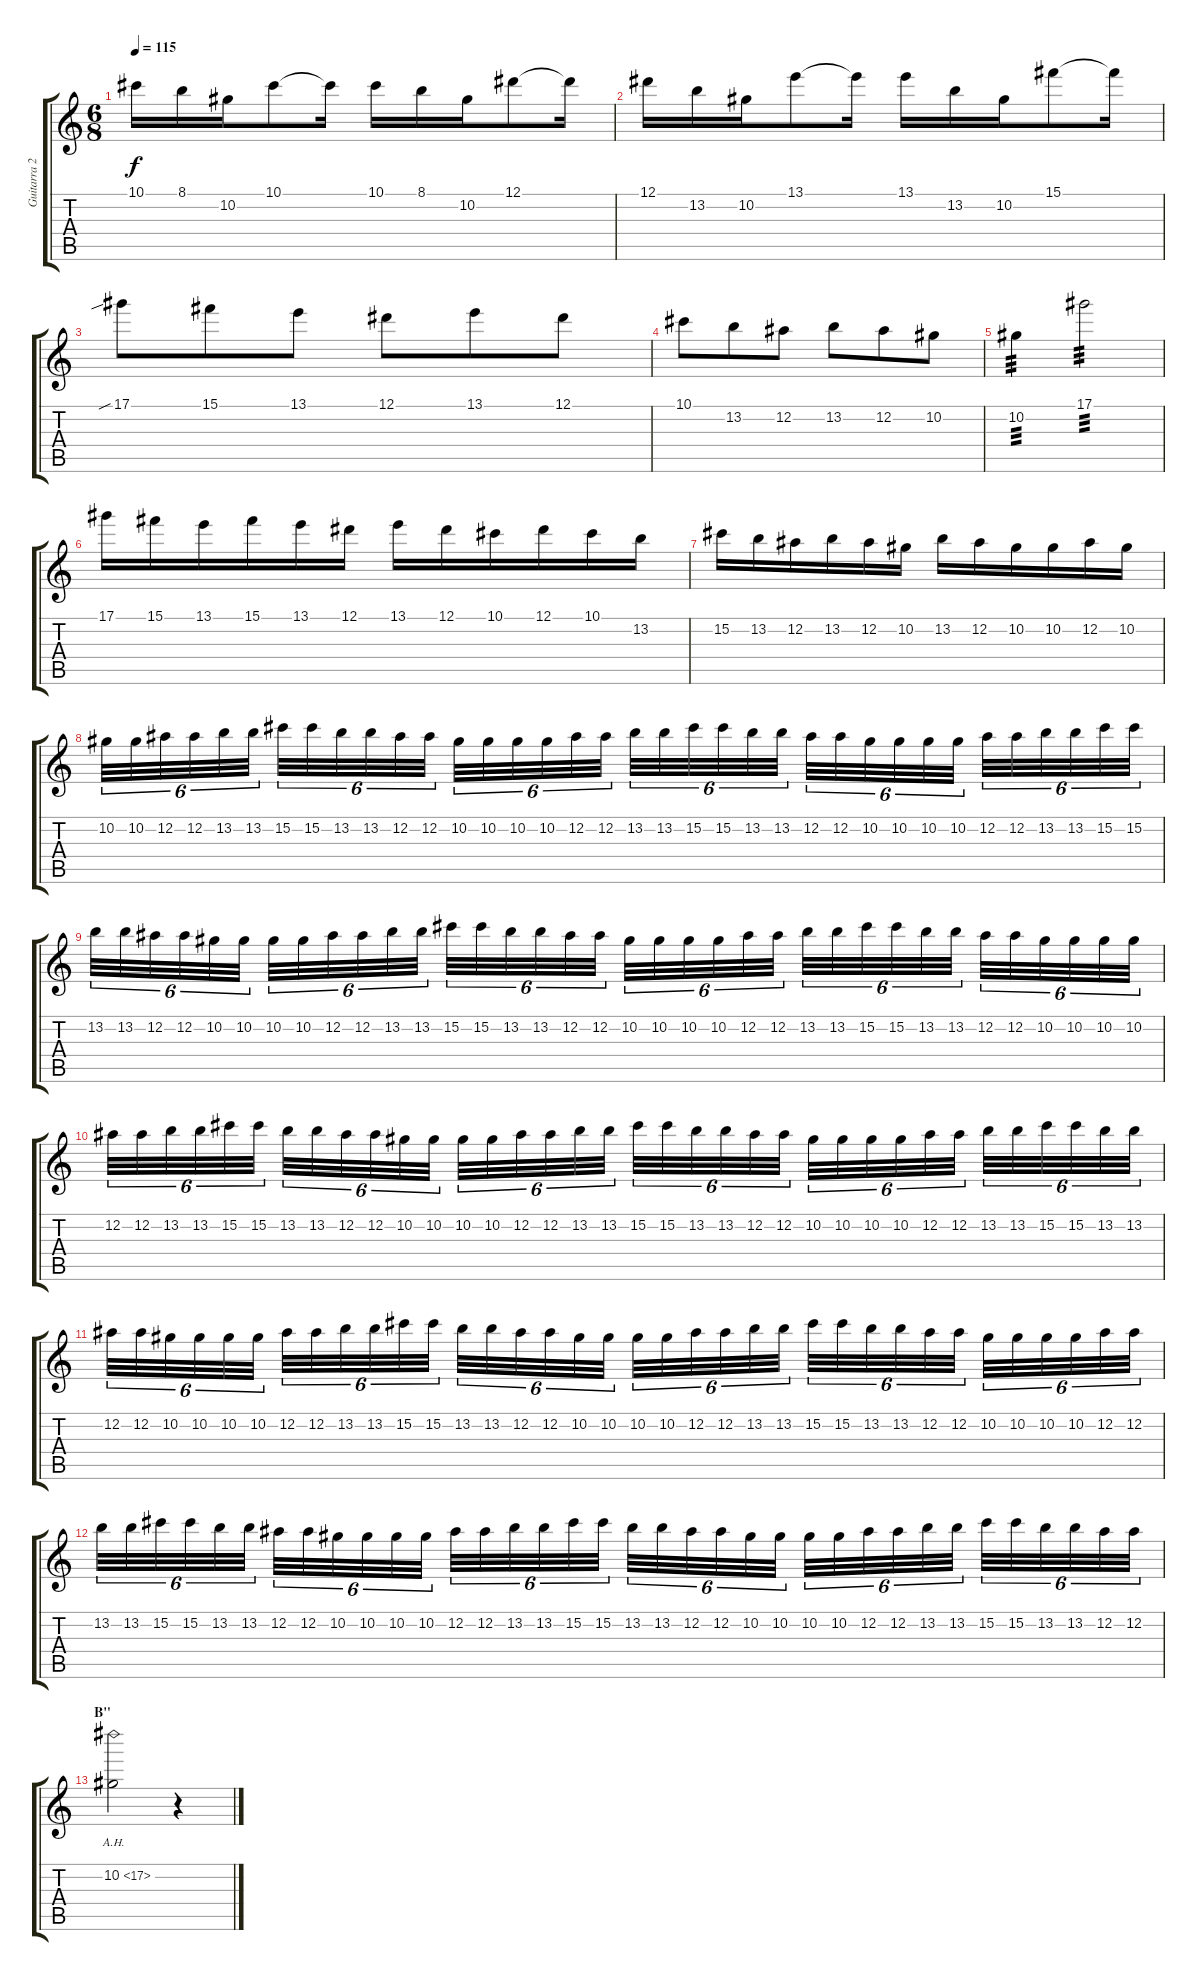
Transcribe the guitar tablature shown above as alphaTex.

\track ("Guitarra 2 - Daron Malakian" "Guitarra 2") {instrument overdrivenguitar}
\staff {score tabs}
\tuning (Eb4 Bb3 Gb3 Db3 Ab2 Eb2) {hide}
\ts (6 8)
\tempo 115
\clef g2
\ks c
10.1.16{dy f} 8.1.16 10.2.16 10.1.8 10.1{t}.16 10.1.16 8.1.16 10.2.16 12.1.8 12.1{t}.16 |
12.1.16 13.2.16 10.2.16 13.1.8 13.1{t}.16 13.1.16 13.2.16 10.2.16 15.1.8 15.1{t}.16 |
17.1{sib}.8 15.1.8 13.1.8 12.1.8 13.1.8 12.1.8 |
10.1.8 13.2.8 12.2.8 13.2.8 12.2.8 10.2.8 |
10.2.4{tp 3} 17.1.2{tp 3} |
17.1.16 15.1.16 13.1.16 15.1.16 13.1.16 12.1.16 13.1.16 12.1.16 10.1.16 12.1.16 10.1.16 13.2.16 |
15.2.16 13.2.16 12.2.16 13.2.16 12.2.16 10.2.16 13.2.16 12.2.16 10.2.16 10.2.16 12.2.16 10.2.16 |
10.2.32{tu (6 4)} 10.2.32{tu (6 4)} 12.2.32{tu (6 4)} 12.2.32{tu (6 4)} 13.2.32{tu (6 4)} 13.2.32{tu (6 4)} 15.2.32{tu (6 4)} 15.2.32{tu (6 4)} 13.2.32{tu (6 4)} 13.2.32{tu (6 4)} 12.2.32{tu (6 4)} 12.2.32{tu (6 4)} 10.2.32{tu (6 4)} 10.2.32{tu (6 4)} 10.2.32{tu (6 4)} 10.2.32{tu (6 4)} 12.2.32{tu (6 4)} 12.2.32{tu (6 4)} 13.2.32{tu (6 4)} 13.2.32{tu (6 4)} 15.2.32{tu (6 4)} 15.2.32{tu (6 4)} 13.2.32{tu (6 4)} 13.2.32{tu (6 4)} 12.2.32{tu (6 4)} 12.2.32{tu (6 4)} 10.2.32{tu (6 4)} 10.2.32{tu (6 4)} 10.2.32{tu (6 4)} 10.2.32{tu (6 4)} 12.2.32{tu (6 4)} 12.2.32{tu (6 4)} 13.2.32{tu (6 4)} 13.2.32{tu (6 4)} 15.2.32{tu (6 4)} 15.2.32{tu (6 4)} |
13.2.32{tu (6 4)} 13.2.32{tu (6 4)} 12.2.32{tu (6 4)} 12.2.32{tu (6 4)} 10.2.32{tu (6 4)} 10.2.32{tu (6 4)} 10.2.32{tu (6 4)} 10.2.32{tu (6 4)} 12.2.32{tu (6 4)} 12.2.32{tu (6 4)} 13.2.32{tu (6 4)} 13.2.32{tu (6 4)} 15.2.32{tu (6 4)} 15.2.32{tu (6 4)} 13.2.32{tu (6 4)} 13.2.32{tu (6 4)} 12.2.32{tu (6 4)} 12.2.32{tu (6 4)} 10.2.32{tu (6 4)} 10.2.32{tu (6 4)} 10.2.32{tu (6 4)} 10.2.32{tu (6 4)} 12.2.32{tu (6 4)} 12.2.32{tu (6 4)} 13.2.32{tu (6 4)} 13.2.32{tu (6 4)} 15.2.32{tu (6 4)} 15.2.32{tu (6 4)} 13.2.32{tu (6 4)} 13.2.32{tu (6 4)} 12.2.32{tu (6 4)} 12.2.32{tu (6 4)} 10.2.32{tu (6 4)} 10.2.32{tu (6 4)} 10.2.32{tu (6 4)} 10.2.32{tu (6 4)} |
12.2.32{tu (6 4)} 12.2.32{tu (6 4)} 13.2.32{tu (6 4)} 13.2.32{tu (6 4)} 15.2.32{tu (6 4)} 15.2.32{tu (6 4)} 13.2.32{tu (6 4)} 13.2.32{tu (6 4)} 12.2.32{tu (6 4)} 12.2.32{tu (6 4)} 10.2.32{tu (6 4)} 10.2.32{tu (6 4)} 10.2.32{tu (6 4)} 10.2.32{tu (6 4)} 12.2.32{tu (6 4)} 12.2.32{tu (6 4)} 13.2.32{tu (6 4)} 13.2.32{tu (6 4)} 15.2.32{tu (6 4)} 15.2.32{tu (6 4)} 13.2.32{tu (6 4)} 13.2.32{tu (6 4)} 12.2.32{tu (6 4)} 12.2.32{tu (6 4)} 10.2.32{tu (6 4)} 10.2.32{tu (6 4)} 10.2.32{tu (6 4)} 10.2.32{tu (6 4)} 12.2.32{tu (6 4)} 12.2.32{tu (6 4)} 13.2.32{tu (6 4)} 13.2.32{tu (6 4)} 15.2.32{tu (6 4)} 15.2.32{tu (6 4)} 13.2.32{tu (6 4)} 13.2.32{tu (6 4)} |
12.2.32{tu (6 4)} 12.2.32{tu (6 4)} 10.2.32{tu (6 4)} 10.2.32{tu (6 4)} 10.2.32{tu (6 4)} 10.2.32{tu (6 4)} 12.2.32{tu (6 4)} 12.2.32{tu (6 4)} 13.2.32{tu (6 4)} 13.2.32{tu (6 4)} 15.2.32{tu (6 4)} 15.2.32{tu (6 4)} 13.2.32{tu (6 4)} 13.2.32{tu (6 4)} 12.2.32{tu (6 4)} 12.2.32{tu (6 4)} 10.2.32{tu (6 4)} 10.2.32{tu (6 4)} 10.2.32{tu (6 4)} 10.2.32{tu (6 4)} 12.2.32{tu (6 4)} 12.2.32{tu (6 4)} 13.2.32{tu (6 4)} 13.2.32{tu (6 4)} 15.2.32{tu (6 4)} 15.2.32{tu (6 4)} 13.2.32{tu (6 4)} 13.2.32{tu (6 4)} 12.2.32{tu (6 4)} 12.2.32{tu (6 4)} 10.2.32{tu (6 4)} 10.2.32{tu (6 4)} 10.2.32{tu (6 4)} 10.2.32{tu (6 4)} 12.2.32{tu (6 4)} 12.2.32{tu (6 4)} |
13.2.32{tu (6 4)} 13.2.32{tu (6 4)} 15.2.32{tu (6 4)} 15.2.32{tu (6 4)} 13.2.32{tu (6 4)} 13.2.32{tu (6 4)} 12.2.32{tu (6 4)} 12.2.32{tu (6 4)} 10.2.32{tu (6 4)} 10.2.32{tu (6 4)} 10.2.32{tu (6 4)} 10.2.32{tu (6 4)} 12.2.32{tu (6 4)} 12.2.32{tu (6 4)} 13.2.32{tu (6 4)} 13.2.32{tu (6 4)} 15.2.32{tu (6 4)} 15.2.32{tu (6 4)} 13.2.32{tu (6 4)} 13.2.32{tu (6 4)} 12.2.32{tu (6 4)} 12.2.32{tu (6 4)} 10.2.32{tu (6 4)} 10.2.32{tu (6 4)} 10.2.32{tu (6 4)} 10.2.32{tu (6 4)} 12.2.32{tu (6 4)} 12.2.32{tu (6 4)} 13.2.32{tu (6 4)} 13.2.32{tu (6 4)} 15.2.32{tu (6 4)} 15.2.32{tu (6 4)} 13.2.32{tu (6 4)} 13.2.32{tu (6 4)} 12.2.32{tu (6 4)} 12.2.32{tu (6 4)} |
\section ("" "B''")
10.2{ah 7}.2 r.4
